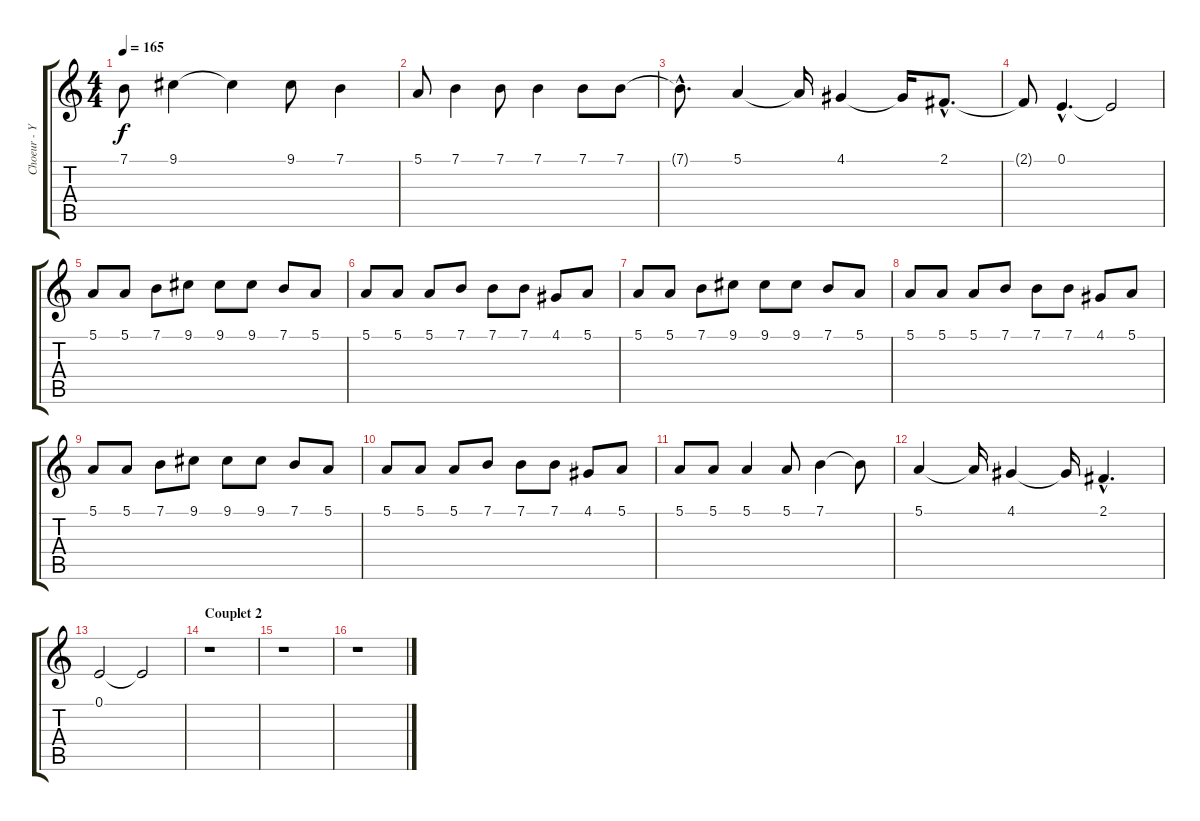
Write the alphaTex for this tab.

\track ("Choeur - Yann" "Choeur - Y") {instrument helicopter}
\staff {score tabs}
\tuning (E4 B3 G3 D3 A2 E2) {hide}
\ts (4 4)
\tempo 165
\clef g2
\ks c
7.1.8{dy f} 9.1.4 9.1{t}.4 9.1.8 7.1.4 |
5.1.8 7.1.4 7.1.8 7.1.4 7.1.8 7.1.8 |
7.1{hac t}.8{d} 5.1.4 5.1{t}.16 4.1.4 4.1{t}.16 2.1{hac}.8{d} |
2.1{t}.8 0.1{hac}.4{d} 0.1{t}.2 |
5.1.8 5.1.8 7.1.8 9.1.8 9.1.8 9.1.8 7.1.8 5.1.8 |
5.1.8 5.1.8 5.1.8 7.1.8 7.1.8 7.1.8 4.1.8 5.1.8 |
5.1.8 5.1.8 7.1.8 9.1.8 9.1.8 9.1.8 7.1.8 5.1.8 |
5.1.8 5.1.8 5.1.8 7.1.8 7.1.8 7.1.8 4.1.8 5.1.8 |
5.1.8 5.1.8 7.1.8 9.1.8 9.1.8 9.1.8 7.1.8 5.1.8 |
5.1.8 5.1.8 5.1.8 7.1.8 7.1.8 7.1.8 4.1.8 5.1.8 |
5.1.8 5.1.8 5.1.4 5.1.8 7.1.4 7.1{t}.8 |
5.1.4 5.1{t}.16 4.1.4 4.1{t}.16 2.1{hac}.4{d} |
0.1.2 0.1{t}.2 |
\section ("" "Couplet 2")
r.1 |
r.1 |
r.1
